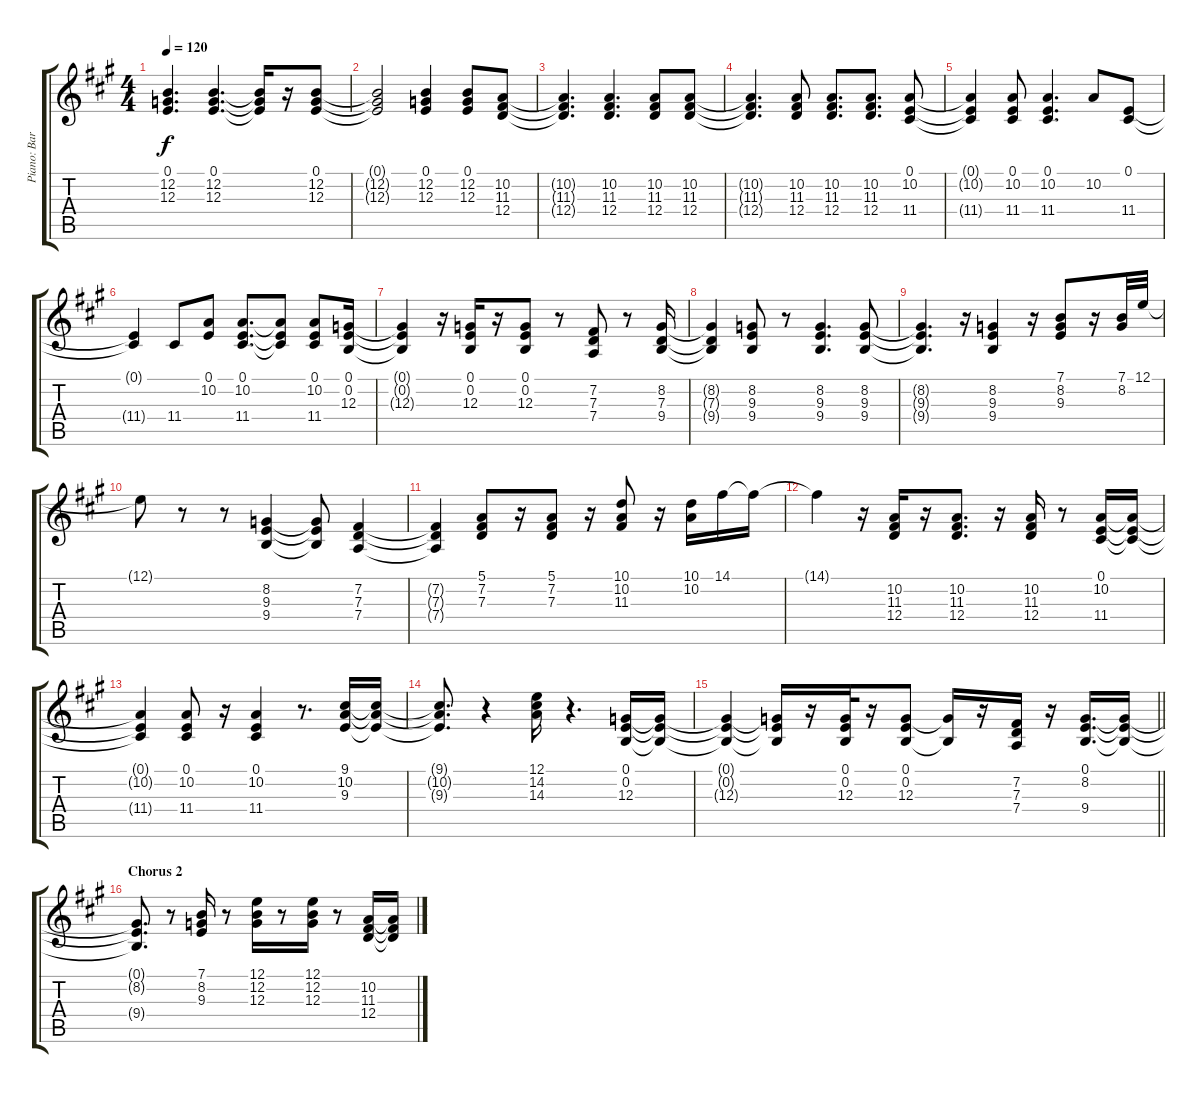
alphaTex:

\track ("Piano: Barry Beckett" "Piano: Bar") {instrument electricgrandpiano}
\staff {score tabs}
\tuning (E4 B3 G3 D3 A2 E2) {hide}
\ts (4 4)
\tempo 120
\clef g2
\ks a
(0.1{t} 12.2{t} 12.3{t}).4{d dy f} (0.1 12.2 12.3).4{d} (0.1{t} 12.2{t} 12.3{t}).16 r.16 (0.1 12.2 12.3).8 |
(0.1{t} 12.2{t} 12.3{t}).2 (0.1 12.2 12.3).4 (0.1 12.2 12.3).8 (10.2 11.3 12.4).8 |
(10.2{t} 11.3{t} 12.4{t}).4{d} (10.2 11.3 12.4).4{d} (10.2 11.3 12.4).8 (10.2 11.3 12.4).8 |
(10.2{t} 11.3{t} 12.4{t}).4{d} (10.2 11.3 12.4).8 (10.2 11.3 12.4).8{d} (10.2 11.3 12.4).8{d} (0.1 10.2 11.4).8 |
(0.1{t} 10.2{t} 11.4{t}).4 (0.1 10.2 11.4).8 (0.1 10.2 11.4).4{d} 10.2.8 (0.1 11.4).8 |
(0.1{t} 11.4{t}).4 11.4.8 (0.1 10.2).8 (0.1 10.2 11.4).8{d} (0.1{t} 10.2{t} 11.4{t}).8 (0.1 10.2 11.4).8 (0.1 0.2 12.3).16 |
(0.1{t} 0.2{t} 12.3{t}).4 r.16 (0.1 0.2 12.3).16 r.16 (0.1 0.2 12.3).8 r.8 (7.2 7.3 7.4).8 r.8 (8.2 7.3 9.4).16 |
(8.2{t} 7.3{t} 9.4{t}).4 (8.2 9.3 9.4).8 r.8 (8.2 9.3 9.4).4{d} (8.2 9.3 9.4).8 |
(8.2{t} 9.3{t} 9.4{t}).4{d} r.16 (8.2 9.3 9.4).4 r.16 (7.1 8.2 9.3).8 r.16 (7.1 8.2).32 12.1.32 |
12.1{t}.8 r.8 r.8 (8.2 9.3 9.4).4 (8.2{t} 9.3{t} 9.4{t}).8 (7.2 7.3 7.4).4 |
(7.2{t} 7.3{t} 7.4{t}).4 (5.1 7.2 7.3).8 r.16 (5.1 7.2 7.3).8 r.16 (10.1 10.2 11.3).8 r.16 (10.1 10.2).16 14.1.16 14.1{t}.16 |
14.1{t}.4 r.16 (10.2 11.3 12.4).16 r.16 (10.2 11.3 12.4).8{d} r.16 (10.2 11.3 12.4).16 r.8 (0.1 10.2 11.4).16 (0.1{t} 10.2{t} 11.4{t}).16 |
(0.1{t} 10.2{t} 11.4{t}).4 (0.1 10.2 11.4).8 r.16 (0.1 10.2 11.4).4 r.8{d} (9.1 10.2 9.3).16 (9.1{t} 10.2{t} 9.3{t}).16 |
(9.1{t} 10.2{t} 9.3{t}).8{d} r.4 (12.1 14.2 14.3).16 r.4{d} (0.1 0.2 12.3).16 (0.1{t} 0.2{t} 12.3{t}).16 |
\barLineRight lightlight
(0.1{t} 0.2{t} 12.3{t}).4 (0.1{t} 0.2{t} 12.3{t}).16 r.16 (0.1 0.2 12.3).32 r.16 (0.1 0.2 12.3).8 (0.2{t} 12.3{t}).16 r.16 (7.2 7.3 7.4).16 r.16 (0.1 8.2 9.4).16{d} (0.1{t} 8.2{t} 9.4{t}).16 |
\section ("" "Chorus 2")
(0.1{t} 8.2{t} 9.4{t}).8{d} r.8 (7.1 8.2 9.3).16 r.8 (12.1 12.2 12.3).16 r.8 (12.1 12.2 12.3).16 r.8 (10.2 11.3 12.4).16 (10.2{t} 11.3{t} 12.4{t}).16
